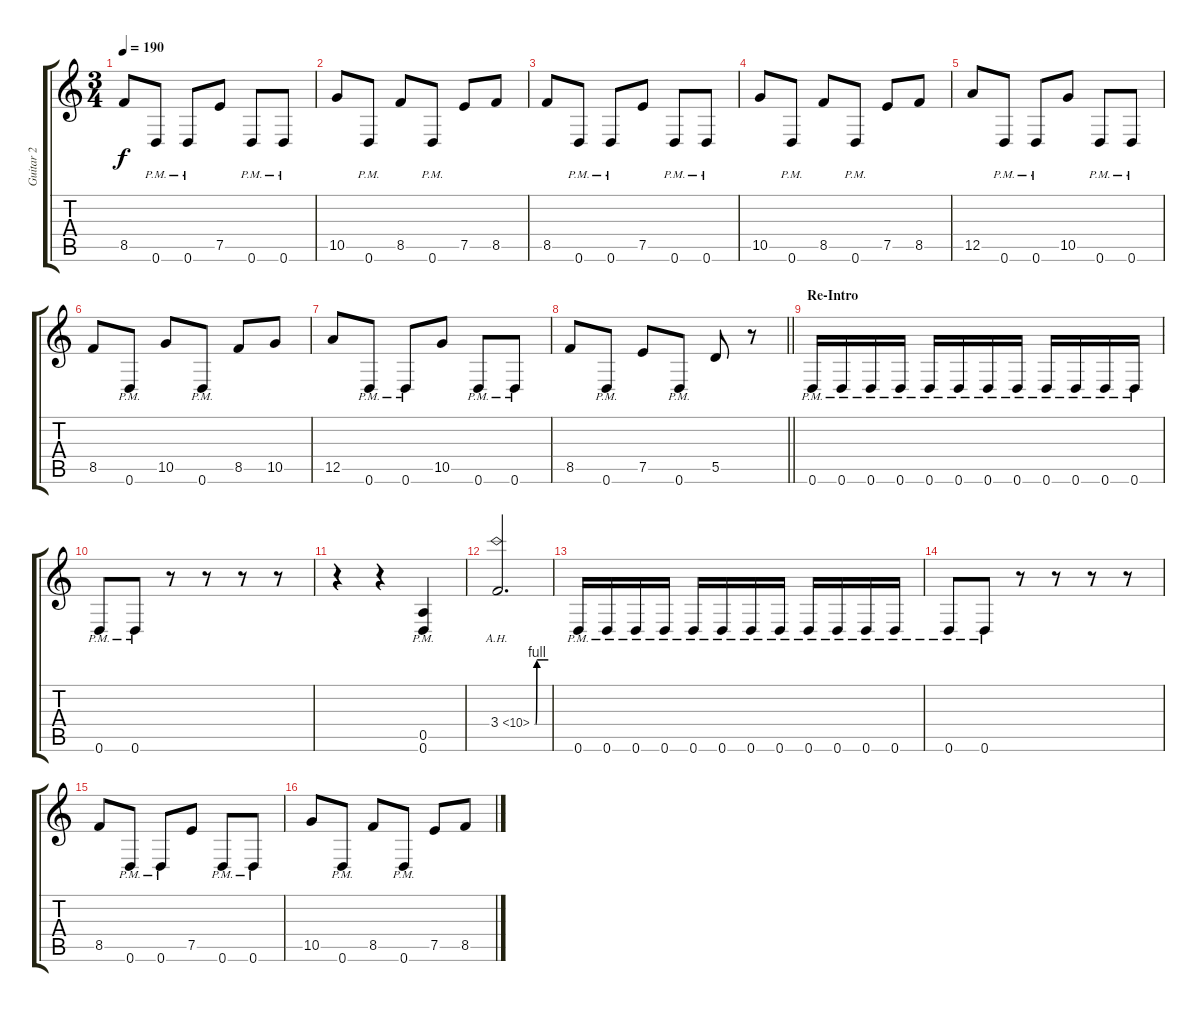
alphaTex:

\track ("Guitar 2" "Guitar 2") {instrument distortionguitar}
\staff {score tabs}
\tuning (E4 B3 G3 D3 A2 D2) {hide}
\ts (3 4)
\tempo 190
\clef g2
\ks c
8.5.8{dy f} 0.6{pm}.8 0.6{pm}.8 7.5.8 0.6{pm}.8 0.6{pm}.8 |
10.5.8 0.6{pm}.8 8.5.8 0.6{pm}.8 7.5.8 8.5.8 |
8.5.8 0.6{pm}.8 0.6{pm}.8 7.5.8 0.6{pm}.8 0.6{pm}.8 |
10.5.8 0.6{pm}.8 8.5.8 0.6{pm}.8 7.5.8 8.5.8 |
12.5.8 0.6{pm}.8 0.6{pm}.8 10.5.8 0.6{pm}.8 0.6{pm}.8 |
8.5.8 0.6{pm}.8 10.5.8 0.6{pm}.8 8.5.8 10.5.8 |
12.5.8 0.6{pm}.8 0.6{pm}.8 10.5.8 0.6{pm}.8 0.6{pm}.8 |
\barLineRight lightlight
8.5.8 0.6{pm}.8 7.5.8 0.6{pm}.8 5.5.8 r.8 |
\section ("" "Re-Intro")
0.6{pm}.16 0.6{pm}.16 0.6{pm}.16 0.6{pm}.16 0.6{pm}.16 0.6{pm}.16 0.6{pm}.16 0.6{pm}.16 0.6{pm}.16 0.6{pm}.16 0.6{pm}.16 0.6{pm}.16 |
0.6{pm}.8 0.6{pm}.8 r.8 r.8 r.8 r.8 |
r.4 r.4 (0.5 0.6{pm}).4 |
3.4{be (custom 0 0 6 0 10 4 15 4 37 4 60 4) ah 7}.2{d} |
0.6{pm}.16 0.6{pm}.16 0.6{pm}.16 0.6{pm}.16 0.6{pm}.16 0.6{pm}.16 0.6{pm}.16 0.6{pm}.16 0.6{pm}.16 0.6{pm}.16 0.6{pm}.16 0.6{pm}.16 |
0.6{pm}.8 0.6{pm}.8 r.8 r.8 r.8 r.8 |
8.5.8 0.6{pm}.8 0.6{pm}.8 7.5.8 0.6{pm}.8 0.6{pm}.8 |
10.5.8 0.6{pm}.8 8.5.8 0.6{pm}.8 7.5.8 8.5.8
